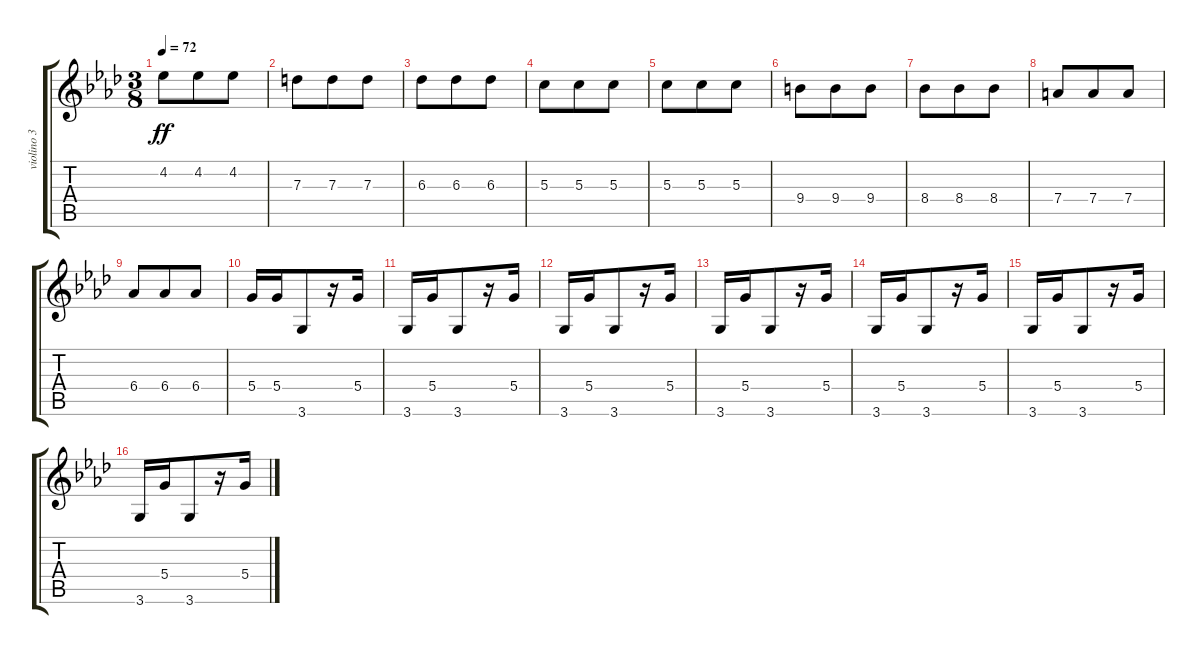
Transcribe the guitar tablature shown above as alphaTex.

\track ("violino 3" "violino 3") {instrument overdrivenguitar}
\staff {score tabs}
\tuning (E4 B3 G3 D3 A2 E2) {hide}
\ts (3 8)
\tempo 72
\clef g2
\ks fminor
4.2.8{dy ff} 4.2.8 4.2.8 |
7.3.8 7.3.8 7.3.8 |
6.3.8 6.3.8 6.3.8 |
5.3.8 5.3.8 5.3.8 |
5.3.8 5.3.8 5.3.8 |
9.4.8 9.4.8 9.4.8 |
8.4.8 8.4.8 8.4.8 |
7.4.8 7.4.8 7.4.8 |
6.4.8 6.4.8 6.4.8 |
5.4.16 5.4.16 3.6.8 r.16 5.4.16 |
3.6.16 5.4.16 3.6.8 r.16 5.4.16 |
3.6.16 5.4.16 3.6.8 r.16 5.4.16 |
3.6.16 5.4.16 3.6.8 r.16 5.4.16 |
3.6.16 5.4.16 3.6.8 r.16 5.4.16 |
3.6.16 5.4.16 3.6.8 r.16 5.4.16 |
3.6.16 5.4.16 3.6.8 r.16 5.4.16
